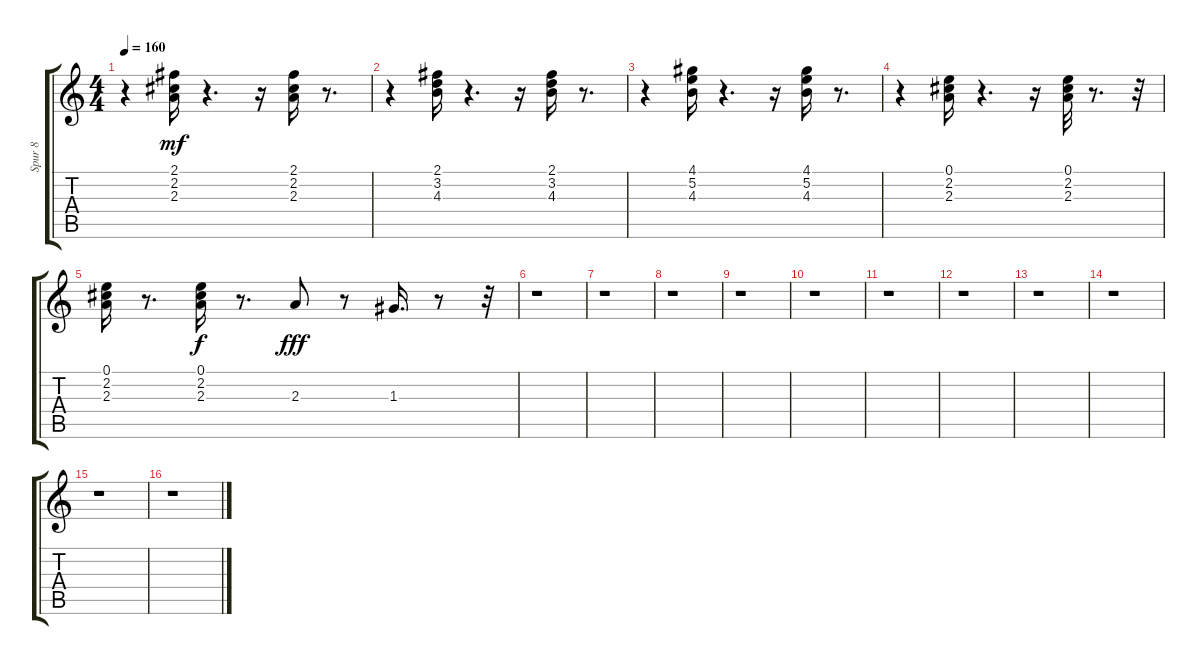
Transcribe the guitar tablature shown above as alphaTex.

\track ("Spur 8" "Spur 8") {instrument electricguitarclean}
\staff {score tabs}
\tuning (E4 B3 G3 D3 A2 E2) {hide}
\ts (4 4)
\tempo 160
\clef g2
\ks c
r.4{dy mf} (2.1 2.2 2.3).16 r.4{d} r.16 (2.1 2.2 2.3).16 r.8{d} |
r.4 (2.1 3.2 4.3).16 r.4{d} r.16 (2.1 3.2 4.3).16 r.8{d} |
r.4 (4.1 5.2 4.3).16 r.4{d} r.16 (4.1 5.2 4.3).16 r.8{d} |
r.4 (0.1 2.2 2.3).16 r.4{d} r.16 (0.1 2.2 2.3).32 r.8{d} r.32 |
(0.1 2.2 2.3).16 r.8{d} (0.1 2.2 2.3).16{dy f} r.8{d} 2.3.8{dy fff} r.8 1.3.16{d} r.8 r.32 |
r.1 |
r.1 |
r.1 |
r.1 |
r.1 |
r.1 |
r.1 |
r.1 |
r.1 |
r.1 |
r.1
